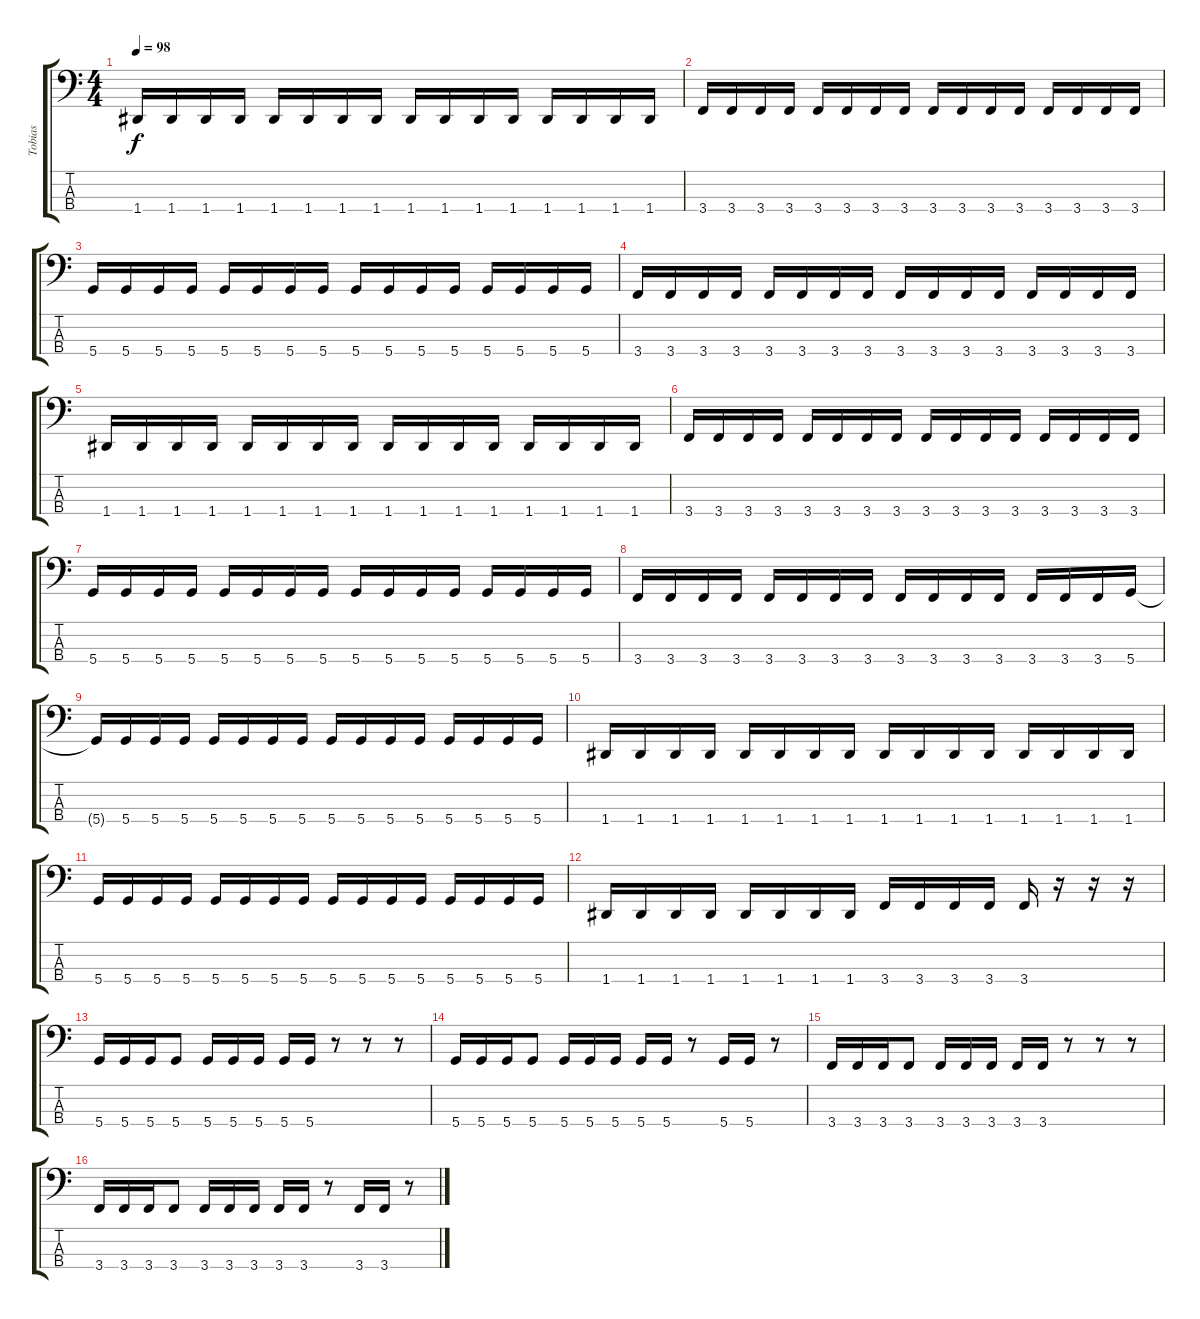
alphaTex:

\track ("Tobias" "Tobias") {instrument electricbasspick}
\staff {score tabs}
\tuning (G2 D2 A1 D1) {hide}
\ts (4 4)
\tempo 98
\clef f4
\ks c
1.4.16{dy f} 1.4.16 1.4.16 1.4.16 1.4.16 1.4.16 1.4.16 1.4.16 1.4.16 1.4.16 1.4.16 1.4.16 1.4.16 1.4.16 1.4.16 1.4.16 |
3.4.16 3.4.16 3.4.16 3.4.16 3.4.16 3.4.16 3.4.16 3.4.16 3.4.16 3.4.16 3.4.16 3.4.16 3.4.16 3.4.16 3.4.16 3.4.16 |
5.4.16 5.4.16 5.4.16 5.4.16 5.4.16 5.4.16 5.4.16 5.4.16 5.4.16 5.4.16 5.4.16 5.4.16 5.4.16 5.4.16 5.4.16 5.4.16 |
3.4.16 3.4.16 3.4.16 3.4.16 3.4.16 3.4.16 3.4.16 3.4.16 3.4.16 3.4.16 3.4.16 3.4.16 3.4.16 3.4.16 3.4.16 3.4.16 |
1.4.16 1.4.16 1.4.16 1.4.16 1.4.16 1.4.16 1.4.16 1.4.16 1.4.16 1.4.16 1.4.16 1.4.16 1.4.16 1.4.16 1.4.16 1.4.16 |
3.4.16 3.4.16 3.4.16 3.4.16 3.4.16 3.4.16 3.4.16 3.4.16 3.4.16 3.4.16 3.4.16 3.4.16 3.4.16 3.4.16 3.4.16 3.4.16 |
5.4.16 5.4.16 5.4.16 5.4.16 5.4.16 5.4.16 5.4.16 5.4.16 5.4.16 5.4.16 5.4.16 5.4.16 5.4.16 5.4.16 5.4.16 5.4.16 |
3.4.16 3.4.16 3.4.16 3.4.16 3.4.16 3.4.16 3.4.16 3.4.16 3.4.16 3.4.16 3.4.16 3.4.16 3.4.16 3.4.16 3.4.16 5.4.16 |
5.4{t}.16 5.4.16 5.4.16 5.4.16 5.4.16 5.4.16 5.4.16 5.4.16 5.4.16 5.4.16 5.4.16 5.4.16 5.4.16 5.4.16 5.4.16 5.4.16 |
1.4.16 1.4.16 1.4.16 1.4.16 1.4.16 1.4.16 1.4.16 1.4.16 1.4.16 1.4.16 1.4.16 1.4.16 1.4.16 1.4.16 1.4.16 1.4.16 |
5.4.16 5.4.16 5.4.16 5.4.16 5.4.16 5.4.16 5.4.16 5.4.16 5.4.16 5.4.16 5.4.16 5.4.16 5.4.16 5.4.16 5.4.16 5.4.16 |
1.4.16 1.4.16 1.4.16 1.4.16 1.4.16 1.4.16 1.4.16 1.4.16 3.4.16 3.4.16 3.4.16 3.4.16 3.4.16 r.16 r.16 r.16 |
5.4.16 5.4.16 5.4.16 5.4.8 5.4.16 5.4.16 5.4.16 5.4.16 5.4.16 r.8 r.8 r.8 |
5.4.16 5.4.16 5.4.16 5.4.8 5.4.16 5.4.16 5.4.16 5.4.16 5.4.16 r.8 5.4.16 5.4.16 r.8 |
3.4.16 3.4.16 3.4.16 3.4.8 3.4.16 3.4.16 3.4.16 3.4.16 3.4.16 r.8 r.8 r.8 |
3.4.16 3.4.16 3.4.16 3.4.8 3.4.16 3.4.16 3.4.16 3.4.16 3.4.16 r.8 3.4.16 3.4.16 r.8
